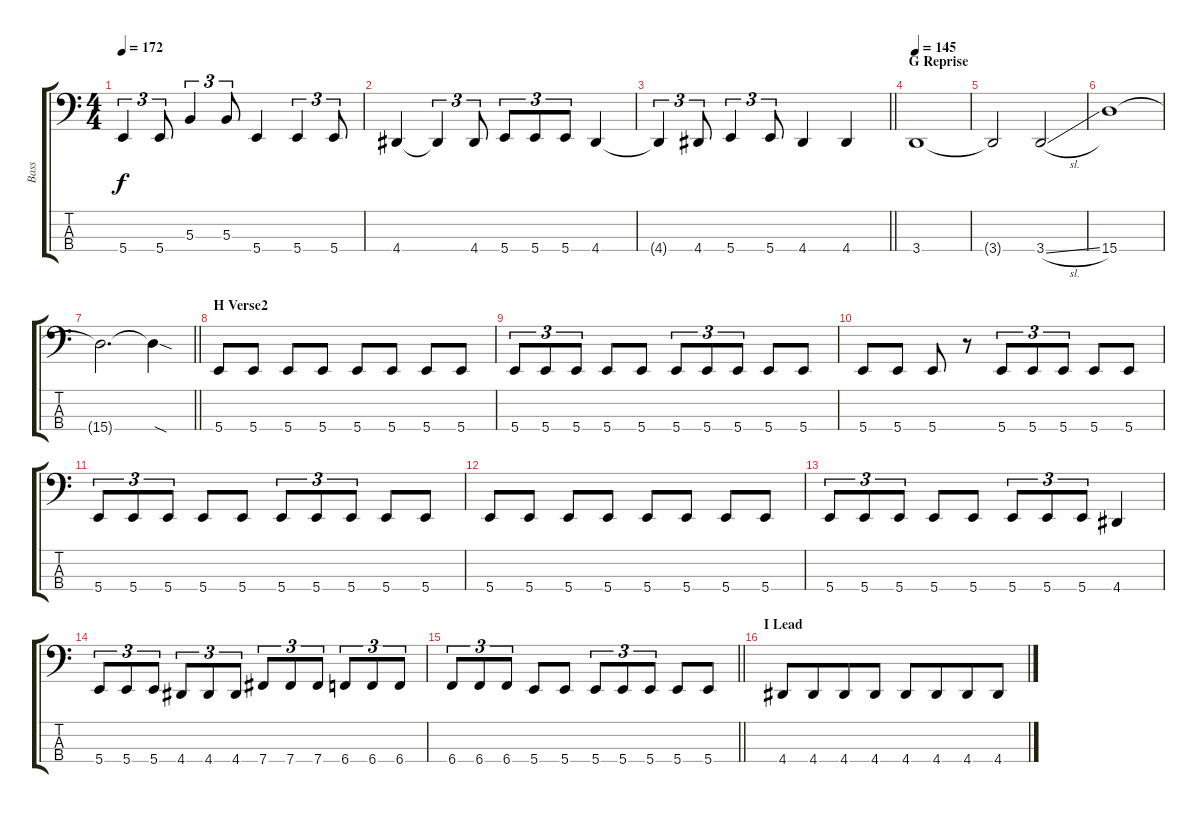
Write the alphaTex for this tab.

\track ("Bass" "Bass") {instrument electricbasspick}
\staff {score tabs}
\tuning (E2 B1 Gb1 B0) {hide}
\ts (4 4)
\tempo 172
\clef f4
\ks c
5.4{t}.4{tu (3 2) dy f} 5.4.8{tu (3 2)} 5.3.4{tu (3 2)} 5.3.8{tu (3 2)} 5.4.4 5.4.4{tu (3 2)} 5.4.8{tu (3 2)} |
4.4.4 4.4{t}.4{tu (3 2)} 4.4.8{tu (3 2)} 5.4.8{tu (3 2)} 5.4.8{tu (3 2)} 5.4.8{tu (3 2)} 4.4.4 |
\barLineRight lightlight
4.4{t}.4{tu (3 2)} 4.4.8{tu (3 2)} 5.4.4{tu (3 2)} 5.4.8{tu (3 2)} 4.4.4 4.4.4 |
\section ("" "G Reprise")
\tempo 145
3.4.1 |
3.4{t}.2 3.4{sl}.2{beam Up} |
15.4.1 |
\barLineRight lightlight
15.4{t}.2{d} 15.4{sod t}.4 |
\section ("" "H Verse2")
5.4.8 5.4.8 5.4.8 5.4.8 5.4.8 5.4.8 5.4.8 5.4.8 |
5.4.8{tu (3 2)} 5.4.8{tu (3 2)} 5.4.8{tu (3 2)} 5.4.8 5.4.8 5.4.8{tu (3 2)} 5.4.8{tu (3 2)} 5.4.8{tu (3 2)} 5.4.8 5.4.8 |
5.4.8 5.4.8 5.4.8 r.8 5.4.8{tu (3 2)} 5.4.8{tu (3 2)} 5.4.8{tu (3 2)} 5.4.8 5.4.8 |
5.4.8{tu (3 2)} 5.4.8{tu (3 2)} 5.4.8{tu (3 2)} 5.4.8 5.4.8 5.4.8{tu (3 2)} 5.4.8{tu (3 2)} 5.4.8{tu (3 2)} 5.4.8 5.4.8 |
5.4.8 5.4.8 5.4.8 5.4.8 5.4.8 5.4.8 5.4.8 5.4.8 |
5.4.8{tu (3 2)} 5.4.8{tu (3 2)} 5.4.8{tu (3 2)} 5.4.8 5.4.8 5.4.8{tu (3 2)} 5.4.8{tu (3 2)} 5.4.8{tu (3 2)} 4.4.4 |
5.4.8{tu (3 2)} 5.4.8{tu (3 2)} 5.4.8{tu (3 2)} 4.4.8{tu (3 2)} 4.4.8{tu (3 2)} 4.4.8{tu (3 2)} 7.4.8{tu (3 2)} 7.4.8{tu (3 2)} 7.4.8{tu (3 2)} 6.4.8{tu (3 2)} 6.4.8{tu (3 2)} 6.4.8{tu (3 2)} |
\barLineRight lightlight
6.4.8{tu (3 2)} 6.4.8{tu (3 2)} 6.4.8{tu (3 2)} 5.4.8 5.4.8 5.4.8{tu (3 2)} 5.4.8{tu (3 2)} 5.4.8{tu (3 2)} 5.4.8 5.4.8 |
\section ("" "I Lead")
4.4.8 4.4.8{beam merge} 4.4.8 4.4.8 4.4.8 4.4.8{beam merge} 4.4.8 4.4.8
